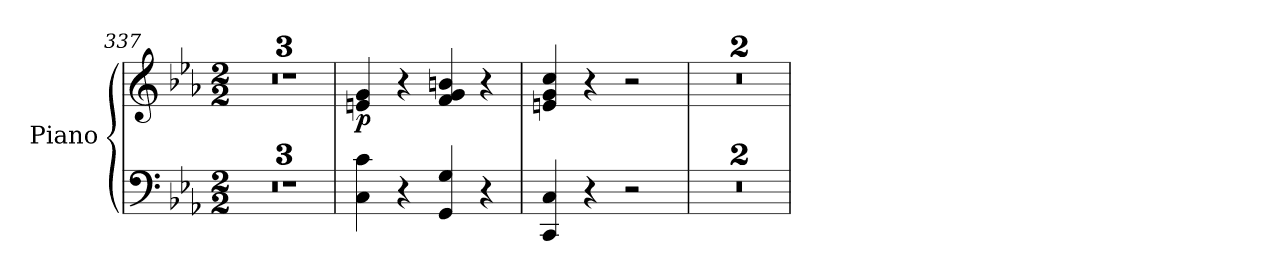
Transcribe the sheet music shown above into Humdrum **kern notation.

**kern	**kern	**dynam
*part1	*part1	*part1
*staff2	*staff1	*staff1/2
*I"Piano	*	*
*I'Pno	*	*
*clefF4	*clefG2	*
*k[b-e-a-]	*k[b-e-a-]	*
*M2/2	*M2/2	*
=337	=337	=337
1r	1r	.
=338	=338	=338
1r	1r	.
=339	=339	=339
1r	1r	.
=340	=340	=340
!	!	!LO:DY:b
4C\ 4c\	4en/ 4g/	p
4r	4r	.
4GG/ 4G/	4f/ 4g/ 4bn/	.
4r	4r	.
=341	=341	=341
4CC/ 4C/	4en/ 4g/ 4cc/	.
4r	4r	.
2r	2r	.
=342	=342	=342
1r	1r	.
=343	=343	=343
1r	1r	.
=	=	=
*-	*-	*-
